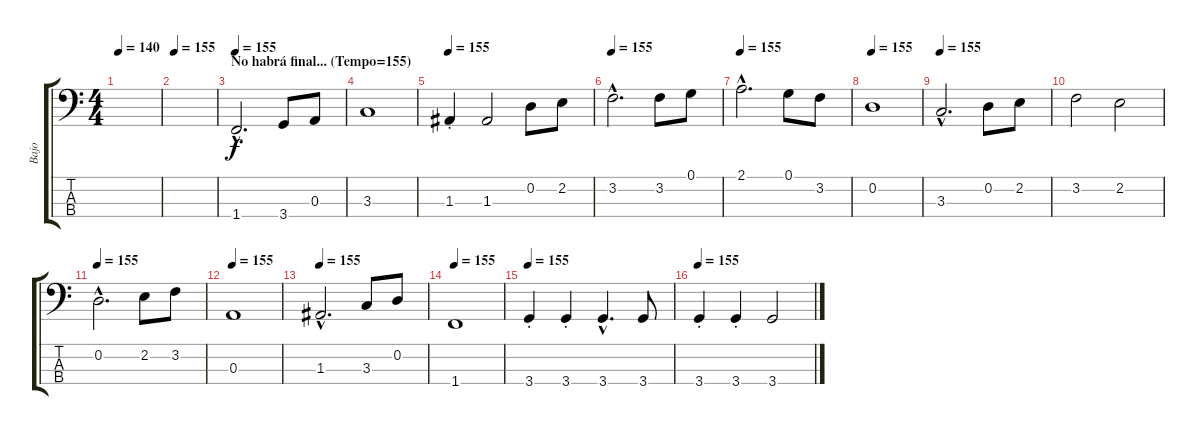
\track ("Bajo" "Bajo") {instrument electricbasspick}
\staff {score tabs}
\tuning (G2 D2 A1 E1) {hide}
\ts (4 4)
\tempo 140
\clef f4
\ks c
|
\tempo 155
|
\section ("" "No habrá final... (Tempo=155)")
\tempo 155
1.4{hac}.2{d dy f} 3.4.8 0.3.8 |
3.3.1 |
\tempo 155
1.3{st}.4 1.3.2 0.2.8 2.2.8 |
\tempo 155
3.2{hac}.2{d} 3.2.8 0.1.8 |
\tempo 155
2.1{hac}.2{d} 0.1.8 3.2.8 |
\tempo 155
0.2.1 |
\tempo 155
3.3{hac}.2{d} 0.2.8 2.2.8 |
3.2.2 2.2.2 |
\tempo 155
0.2{hac}.2{d} 2.2.8 3.2.8 |
\tempo 155
0.3.1 |
\tempo 155
1.3{hac}.2{d} 3.3.8 0.2.8 |
\tempo 155
1.4.1 |
\tempo 155
3.4{st}.4 3.4{st}.4 3.4{hac}.4{d} 3.4.8 |
\tempo 155
3.4{st}.4 3.4{st}.4 3.4.2
